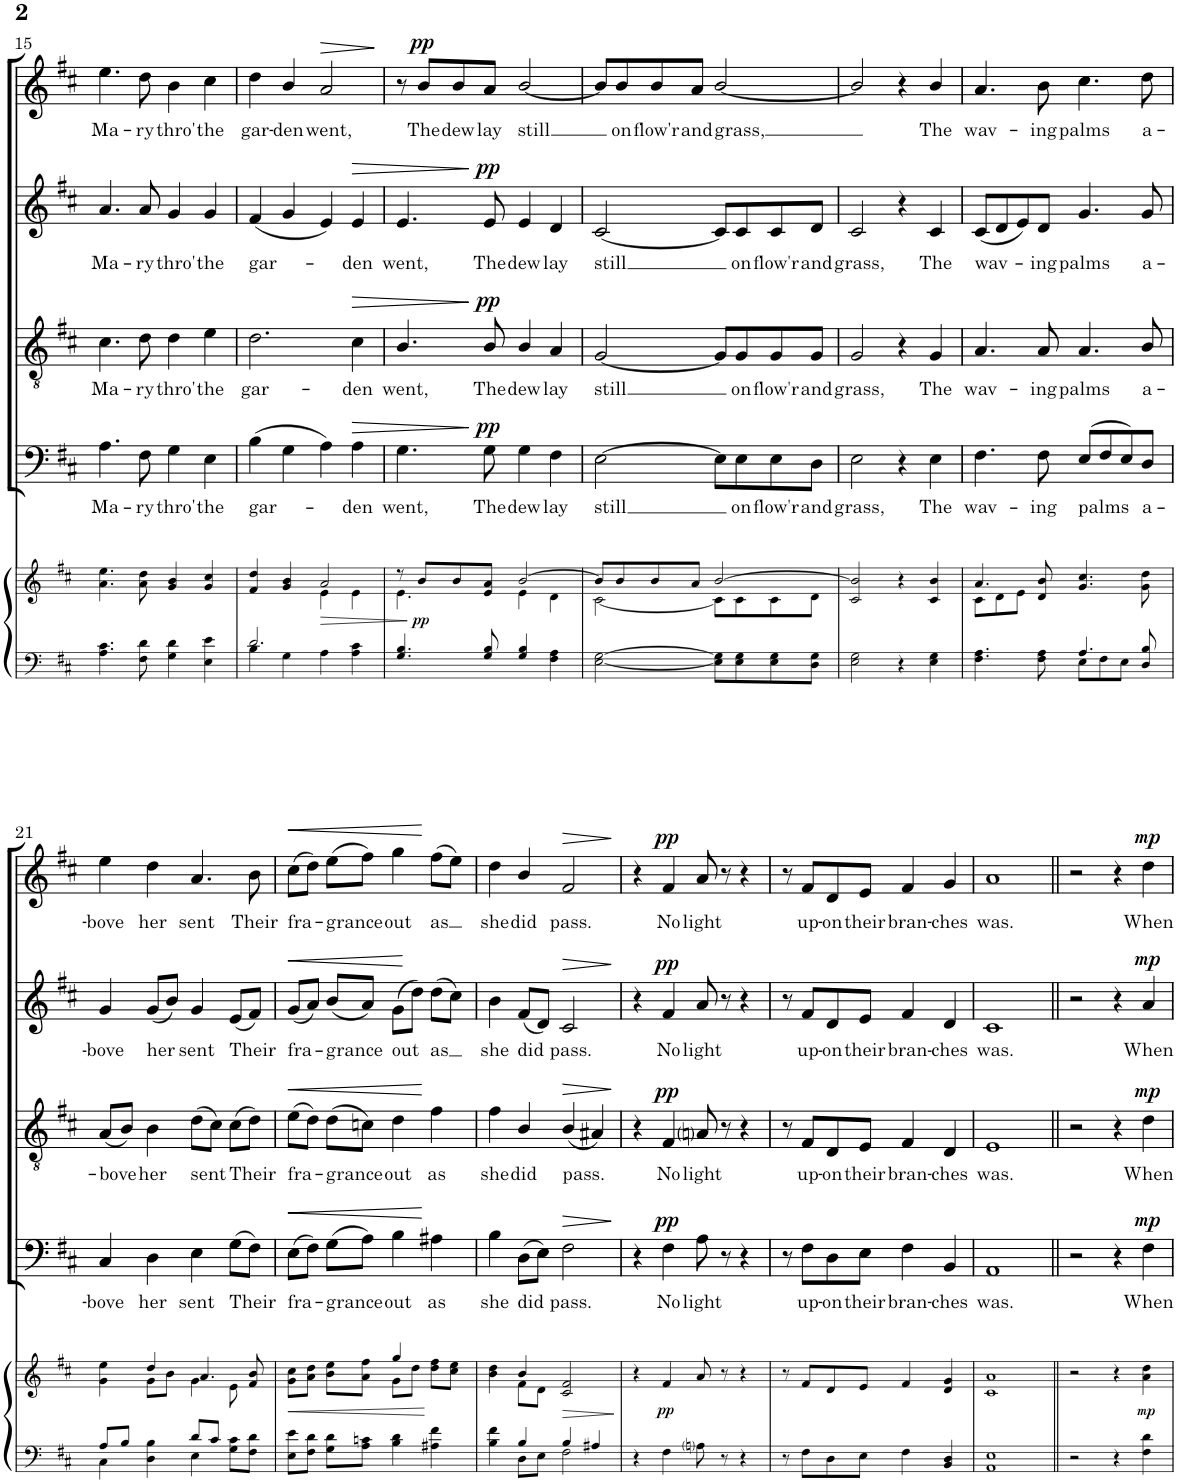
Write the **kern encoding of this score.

**kern	**kern	**dynam	**kern	**text	**dynam	**kern	**text	**dynam	**kern	**text	**dynam	**kern	**text	**dynam
*part5	*part5	*part5	*part4	*part4	*part4	*part3	*part3	*part3	*part2	*part2	*part2	*part1	*part1	*part1
*staff6	*staff5	*staff5/6	*staff4	*staff4	*staff4	*staff3	*staff3	*staff3	*staff2	*staff2	*staff2	*staff1	*staff1	*staff1
*I"Piano	*	*	*I"Bass	*	*	*I"Tenor	*	*	*I"Alto	*	*	*I"Soprano	*	*
*I'Pno	*	*	*	*	*	*	*	*	*	*	*	*	*	*
!!LO:PB:g=z
*clefF4	*clefG2	*	*clefF4	*	*	*clefGv2	*	*	*clefG2	*	*	*clefG2	*	*
*k[f#c#]	*k[f#c#]	*	*k[f#c#]	*	*	*k[f#c#]	*	*	*k[f#c#]	*	*	*k[f#c#]	*	*
*D:	*D:	*	*D:	*	*	*D:	*	*	*D:	*	*	*D:	*	*
*M4/4	*M4/4	*	*M4/4	*	*	*M4/4	*	*	*M4/4	*	*	*M4/4	*	*
=15	=15	=15	=15	=15	=15	=15	=15	=15	=15	=15	=15	=15	=15	=15
!	!	!	!	!LO:LY:b	!	!	!LO:LY:b	!	!	!LO:LY:b	!	!	!LO:LY:b	!
4.A\ 4.c#\	4.a\ 4.ee\	.	4.A\	Ma-	.	4.c#\	Ma-	.	4.a/	Ma-	.	4.ee\	Ma-	.
!	!	!	!	!LO:LY:b	!	!	!LO:LY:b	!	!	!LO:LY:b	!	!	!LO:LY:b	!
8F#\ 8d\	8a\ 8dd\	.	8F#\	-ry	.	8d\	-ry	.	8a/	-ry	.	8dd\	-ry	.
!	!	!	!	!LO:LY:b	!	!	!LO:LY:b	!	!	!LO:LY:b	!	!	!LO:LY:b	!
4G\ 4d\	4g/ 4b/	.	4G\	thro'	.	4d\	thro'	.	4g/	thro'	.	4b\	thro'	.
!	!	!	!	!LO:LY:b	!	!	!LO:LY:b	!	!	!LO:LY:b	!	!	!LO:LY:b	!
4E\ 4e\	4g/ 4cc#/	.	4E\	the	.	4e\	the	.	4g/	the	.	4cc#\	the	.
=16	=16	=16	=16	=16	=16	=16	=16	=16	=16	=16	=16	=16	=16	=16
*^	*^	*	*	*	*	*	*	*	*	*	*	*	*	*
!	!	!	!	!	!	!LO:LY:b	!	!	!LO:LY:b	!	!	!LO:LY:b	!	!	!LO:LY:b	!
2.d/	4B\	4f#/ 4dd/	2ryy	.	(>4B\	gar-	.	2.d\	gar-	.	(<4f#/	gar-	.	4dd\	gar-	.
!	!	!	!	!	!	!	!	!	!	!	!	!	!	!	!LO:LY:b	!
.	4G\	4g/ 4b/	.	.	4G\	.	.	.	.	.	4g/	.	.	4b/	-den	.
!	!	!	!	!LO:HP:b	!	!	!	!	!	!	!	!	!	!	!LO:LY:b	!LO:HP:b
.	4A\	2a/	4e\	>	4A\)	.	.	.	.	.	4e/)	.	.	2a/	went,	>
!	!	!	!	!	!	!LO:LY:b	!LO:HP:b	!	!LO:LY:b	!LO:HP:b	!	!LO:LY:b	!LO:HP:b	!	!	!
4A\ 4c#\	4ryy	.	4e\	.	4A\	-den	>	4c#\	-den	>	4e/	-den	>	.	.	.
*v	*v	*	*	*	*	*	*	*	*	*	*	*	*	*	*	*
*	*v	*v	*	*	*	*	*	*	*	*	*	*	*	*	*
.	.	.	.	.	.	.	.	.	.	.	.	.	.	]
=17	=17	=17	=17	=17	=17	=17	=17	=17	=17	=17	=17	=17	=17	=17
*	*^	*	*	*	*	*	*	*	*	*	*	*	*	*
!	!	!	!	!	!LO:LY:b	!	!	!LO:LY:b	!	!	!LO:LY:b	!	!	!	!
4.G/ 4.B/	8r	4.e\	.	4.G\	went,	.	4.B/	went,	.	4.e/	went,	.	8r	.	.
!	!	!	!LO:DY:n=1:b	!	!	!	!	!	!	!	!	!	!	!LO:LY:b	!LO:DY:a
.	8b/L	.	] pp	.	.	.	.	.	.	.	.	.	8b/L	The	pp
!	!	!	!	!	!	!	!	!	!	!	!	!	!	!LO:LY:b	!
.	8b/	.	.	.	.	.	.	.	.	.	.	.	8b/	dew	.
!	!	!	!	!	!LO:LY:b	!LO:DY:n=1:a	!	!LO:LY:b	!LO:DY:n=1:a	!	!LO:LY:b	!LO:DY:n=1:a	!	!LO:LY:b	!
8G/ 8B/	8e/ 8a/J	8ryy	.	8G\	The	] pp	8B/	The	] pp	8e/	The	] pp	8a/J	lay	.
!	!	!	!	!	!LO:LY:b	!	!	!LO:LY:b	!	!	!LO:LY:b	!	!	!LO:LY:b	!
4G/ 4B/	[2b/	4e\	.	4G\	dew	.	4B/	dew	.	4e/	dew	.	[2b/	still	.
!	!	!	!	!	!LO:LY:b	!	!	!LO:LY:b	!	!	!LO:LY:b	!	!	!	!
4F#\ 4A\	.	4d\	.	4F#\	lay	.	4A/	lay	.	4d/	lay	.	.	.	.
=18	=18	=18	=18	=18	=18	=18	=18	=18	=18	=18	=18	=18	=18	=18	=18
!	!	!	!	!	!LO:LY:b	!	!	!LO:LY:b	!	!	!LO:LY:b	!	!	!	!
[2E\ [2G\	8b/L]	[2c#\	.	[2E\	still	.	[2G/	still	.	[2c#/	still	.	8b/L]	.	.
!	!	!	!	!	!	!	!	!	!	!	!	!	!	!LO:LY:b	!
.	8b/	.	.	.	.	.	.	.	.	.	.	.	8b/	on	.
!	!	!	!	!	!	!	!	!	!	!	!	!	!	!LO:LY:b	!
.	8b/	.	.	.	.	.	.	.	.	.	.	.	8b/	flow'r	.
!	!	!	!	!	!	!	!	!	!	!	!	!	!	!LO:LY:b	!
.	8a/J	.	.	.	.	.	.	.	.	.	.	.	8a/J	and	.
!	!	!	!	!	!	!	!	!	!	!	!	!	!	!LO:LY:b	!
8E\] 8G\]L	[2b/	8c#\L]	.	8E\L]	.	.	8G/L]	.	.	8c#/L]	.	.	[2b/	grass,	.
!	!	!	!	!	!LO:LY:b	!	!	!LO:LY:b	!	!	!LO:LY:b	!	!	!	!
8E\ 8G\	.	8c#\	.	8E\	on	.	8G/	on	.	8c#/	on	.	.	.	.
!	!	!	!	!	!LO:LY:b	!	!	!LO:LY:b	!	!	!LO:LY:b	!	!	!	!
8E\ 8G\	.	8c#\	.	8E\	flow'r	.	8G/	flow'r	.	8c#/	flow'r	.	.	.	.
!	!	!	!	!	!LO:LY:b	!	!	!LO:LY:b	!	!	!LO:LY:b	!	!	!	!
8D\ 8G\J	.	8d\J	.	8D\J	and	.	8G/J	and	.	8d/J	and	.	.	.	.
=19	=19	=19	=19	=19	=19	=19	=19	=19	=19	=19	=19	=19	=19	=19	=19
!	!	!	!	!	!LO:LY:b	!	!	!LO:LY:b	!	!	!LO:LY:b	!	!	!	!
*	*v	*v	*	*	*	*	*	*	*	*	*	*	*	*	*
2E\ 2G\	2c#/ 2b/]	.	2E\	grass,	.	2G/	grass,	.	2c#/	grass,	.	2b/]	.	.
4r	4r	.	4r	.	.	4r	.	.	4r	.	.	4r	.	.
!	!	!	!	!LO:LY:b	!	!	!LO:LY:b	!	!	!LO:LY:b	!	!	!LO:LY:b	!
4E\ 4G\	4c#/ 4b/	.	4E\	The	.	4G/	The	.	4c#/	The	.	4b/	The	.
=20	=20	=20	=20	=20	=20	=20	=20	=20	=20	=20	=20	=20	=20	=20
*^	*^	*	*	*	*	*	*	*	*	*	*	*	*	*
!	!	!	!	!	!	!LO:LY:b	!	!	!LO:LY:b	!	!	!LO:LY:b	!	!	!LO:LY:b	!
4.F#\ 4.A\	2ryy	4.a/	8c#\L	.	4.F#\	wav-	.	4.A/	wav-	.	(<8c#/L	wav-	.	4.a/	wav-	.
.	.	.	8d\	.	.	.	.	.	.	.	8d/	.	.	.	.	.
.	.	.	8e\J	.	.	.	.	.	.	.	8e/)	.	.	.	.	.
!	!	!	!	!	!	!LO:LY:b	!	!	!LO:LY:b	!	!	!LO:LY:b	!	!	!LO:LY:b	!
8F#\ 8A\	.	8d/ 8b/	2ryy	.	8F#\	-ing	.	8A/	-ing	.	8d/J	-ing	.	8b\	-ing	.
!	!	!	!	!	!	!LO:LY:b	!	!	!LO:LY:b	!	!	!LO:LY:b	!	!	!LO:LY:b	!
4.A/	8E\L	4.g/ 4.cc#/	.	.	(>8E/L	palms	.	4.A/	palms	.	4.g/	palms	.	4.cc#\	palms	.
.	8F#\	.	.	.	8F#/	.	.	.	.	.	.	.	.	.	.	.
.	8E\J	.	.	.	8E/)	.	.	.	.	.	.	.	.	.	.	.
!	!	!	!	!	!	!LO:LY:b	!	!	!LO:LY:b	!	!	!LO:LY:b	!	!	!LO:LY:b	!
8D/ 8B/	8ryy	8g\ 8dd\	8ryy	.	8D/J	a-	.	8B/	a-	.	8g/	a-	.	8dd\	a-	.
!!LO:LB:g=z
=21	=21	=21	=21	=21	=21	=21	=21	=21	=21	=21	=21	=21	=21	=21	=21	=21
!	!	!	!	!	!	!LO:LY:b	!	!	!LO:LY:b	!	!	!LO:LY:b	!	!	!LO:LY:b	!
8A/L	4C#\	4g\ 4ee\	4ryy	.	4C#/	-bove	.	(<8A/L	-bove	.	4g/	-bove	.	4ee\	-bove	.
8B/J	.	.	.	.	.	.	.	8B/J)	.	.	.	.	.	.	.	.
!	!	!	!	!	!	!LO:LY:b	!	!	!LO:LY:b	!	!	!LO:LY:b	!	!	!LO:LY:b	!
4D\ 4B\	4ryy	4dd/	8g\L	.	4D\	her	.	4B\	her	.	(<8g/L	her	.	4dd\	her	.
.	.	.	8b\J	.	.	.	.	.	.	.	8b/J)	.	.	.	.	.
!	!	!	!	!	!	!LO:LY:b	!	!	!LO:LY:b	!	!	!LO:LY:b	!	!	!LO:LY:b	!
8d/L	4E\	4.a/	4g\	.	4E\	sent	.	(>8d\L	sent	.	4g/	sent	.	4.a/	sent	.
8c#/J	.	.	.	.	.	.	.	8c#\J)	.	.	.	.	.	.	.	.
!	!	!	!	!	!	!LO:LY:b	!	!	!LO:LY:b	!	!	!LO:LY:b	!	!	!	!
8G\ 8c#\L	4ryy	.	8e\	.	(>8G\L	Their	.	(>8c#\L	Their	.	(<8e/L	Their	.	.	.	.
!	!	!	!	!	!	!	!	!	!	!	!	!	!	!	!LO:LY:b	!
8F#\ 8d\J	.	8f#/ 8b/	8ryy	.	8F#\J)	.	.	8d\J)	.	.	8f#/J)	.	.	8b\	Their	.
*v	*v	*	*	*	*	*	*	*	*	*	*	*	*	*	*	*
=22	=22	=22	=22	=22	=22	=22	=22	=22	=22	=22	=22	=22	=22	=22	=22
!	!	!	!LO:HP:b	!	!LO:LY:b	!LO:HP:b	!	!LO:LY:b	!LO:HP:b	!	!LO:LY:b	!LO:HP:b	!	!LO:LY:b	!LO:HP:b
8E\ 8e\L	8g\ 8cc#\L	2ryy	<	(>8E\L	fra-	<	(>8e\L	fra-	<	(<8g/L	fra-	<	(>8cc#\L	fra-	<
8F#\ 8d\J	8a\ 8dd\J	.	.	8F#\J)	.	.	8d\J)	.	.	8a/J)	.	.	8dd\J)	.	.
!	!	!	!	!	!LO:LY:b	!	!	!LO:LY:b	!	!	!LO:LY:b	!	!	!LO:LY:b	!
8G\ 8d\L	8b\ 8ee\L	.	.	(>8G\L	-grance	.	(>8d\L	-grance	.	(<8b/L	-grance	.	(>8ee\L	-grance	.
8A\ 8cn\J	8a\ 8ff#\J	.	.	8A\J)	.	.	8cn\J)	.	.	8a/J)	.	.	8ff#\J)	.	.
!	!	!	!	!	!LO:LY:b	!	!	!LO:LY:b	!	!	!LO:LY:b	!	!	!LO:LY:b	!
4B\ 4d\	4gg/	8g\L	.	4B\	out	.	4d\	out	.	(8g\L	out	.	4gg\	out	.
.	.	8dd\J	.	.	.	.	.	.	.	8dd\J)	.	[	.	.	.
!	!	!	!	!	!LO:LY:b	!	!	!LO:LY:b	!	!	!LO:LY:b	!	!	!LO:LY:b	!
4A#X\ 4f#\	8dd\ 8ff#\L	4ryy	[	4A#X\	as	[	4f#\	as	[	(>8dd\L	as	.	(>8ff#\L	as	[
.	8cc#\ 8ee\J	.	.	.	.	.	.	.	.	8cc#\J)	.	.	8ee\J)	.	.
=23	=23	=23	=23	=23	=23	=23	=23	=23	=23	=23	=23	=23	=23	=23	=23
*^	*	*	*	*	*	*	*	*	*	*	*	*	*	*	*
!	!	!	!	!	!	!LO:LY:b	!	!	!LO:LY:b	!	!	!LO:LY:b	!	!	!LO:LY:b	!
4B\ 4f#\	4ryy	4b\ 4dd\	4ryy	.	4B\	she	.	4f#\	she	.	4b\	she	.	4dd\	she	.
!	!	!	!	!	!	!LO:LY:b	!	!	!LO:LY:b	!	!	!LO:LY:b	!	!	!LO:LY:b	!
4B/	8D\L	4b/	8f#\L	.	(>8D\L	did	.	4B/	did	.	(<8f#/L	did	.	4b/	did	.
.	8E\J	.	8d\J	.	8E\J)	.	.	.	.	.	8d/J)	.	.	.	.	.
!	!	!	!	!LO:HP:b	!	!LO:LY:b	!LO:HP:b	!	!LO:LY:b	!LO:HP:b	!	!LO:LY:b	!LO:HP:b	!	!LO:LY:b	!LO:HP:b
4B/	2F#\	2c#/ 2f#/	2ryy	>	2F#\	pass.	>	(<4B/	pass.	>	2c#/	pass.	>	2f#/	pass.	>
4A#X/	.	.	.	.	.	.	.	4A#X/)	.	.	.	.	.	.	.	.
*v	*v	*	*	*	*	*	*	*	*	*	*	*	*	*	*	*
*	*v	*v	*	*	*	*	*	*	*	*	*	*	*	*	*
.	.	]	.	.	]	.	.	]	.	.	]	.	.	]
=24	=24	=24	=24	=24	=24	=24	=24	=24	=24	=24	=24	=24	=24	=24
4r	4r	.	4r	.	.	4r	.	.	4r	.	.	4r	.	.
!	!	!LO:DY:b	!	!LO:LY:b	!LO:DY:a	!	!LO:LY:b	!LO:DY:a	!	!LO:LY:b	!LO:DY:a	!	!LO:LY:b	!LO:DY:a
4F#\	4f#/	pp	4F#\	No	pp	4F#/	No	pp	4f#/	No	pp	4f#/	No	pp
!	!	!	!	!LO:LY:b	!	!	!LO:LY:b	!	!	!LO:LY:b	!	!	!LO:LY:b	!
8Ani\	8a/	.	8A\	light	.	8Ani/	light	.	8a/	light	.	8a/	light	.
8r	8r	.	8r	.	.	8r	.	.	8r	.	.	8r	.	.
4r	4r	.	4r	.	.	4r	.	.	4r	.	.	4r	.	.
=25	=25	=25	=25	=25	=25	=25	=25	=25	=25	=25	=25	=25	=25	=25
8r	8r	.	8r	.	.	8r	.	.	8r	.	.	8r	.	.
!	!	!	!	!LO:LY:b	!	!	!LO:LY:b	!	!	!LO:LY:b	!	!	!LO:LY:b	!
8F#\L	8f#/L	.	8F#\L	up-	.	8F#/L	up-	.	8f#/L	up-	.	8f#/L	up-	.
!	!	!	!	!LO:LY:b	!	!	!LO:LY:b	!	!	!LO:LY:b	!	!	!LO:LY:b	!
8D\	8d/	.	8D\	-on	.	8D/	-on	.	8d/	-on	.	8d/	-on	.
!	!	!	!	!LO:LY:b	!	!	!LO:LY:b	!	!	!LO:LY:b	!	!	!LO:LY:b	!
8E\J	8e/J	.	8E\J	their	.	8E/J	their	.	8e/J	their	.	8e/J	their	.
!	!	!	!	!LO:LY:b	!	!	!LO:LY:b	!	!	!LO:LY:b	!	!	!LO:LY:b	!
4F#\	4f#/	.	4F#\	bran-	.	4F#/	bran-	.	4f#/	bran-	.	4f#/	bran-	.
!	!	!	!	!LO:LY:b	!	!	!LO:LY:b	!	!	!LO:LY:b	!	!	!LO:LY:b	!
4BB/ 4D/	4d/ 4g/	.	4BB/	-ches	.	4D/	-ches	.	4d/	-ches	.	4g/	-ches	.
=26	=26	=26	=26	=26	=26	=26	=26	=26	=26	=26	=26	=26	=26	=26
!	!	!	!	!LO:LY:b	!	!	!LO:LY:b	!	!	!LO:LY:b	!	!	!LO:LY:b	!
1AA 1E	1c# 1a	.	1AA	was.	.	1E	was.	.	1c#	was.	.	1a	was.	.
=27||	=27||	=27||	=27||	=27||	=27||	=27||	=27||	=27||	=27||	=27||	=27||	=27||	=27||	=27||
2r	2r	.	2r	.	.	2r	.	.	2r	.	.	2r	.	.
4r	4r	.	4r	.	.	4r	.	.	4r	.	.	4r	.	.
!	!	!LO:DY:b	!	!LO:LY:b	!LO:DY:a	!	!LO:LY:b	!LO:DY:a	!	!LO:LY:b	!LO:DY:a	!	!LO:LY:b	!LO:DY:a
4F#\ 4d\	4a\ 4dd\	mp	4F#\	When	mp	4d\	When	mp	4a/	When	mp	4dd\	When	mp
=	=	=	=	=	=	=	=	=	=	=	=	=	=	=
*-	*-	*-	*-	*-	*-	*-	*-	*-	*-	*-	*-	*-	*-	*-
